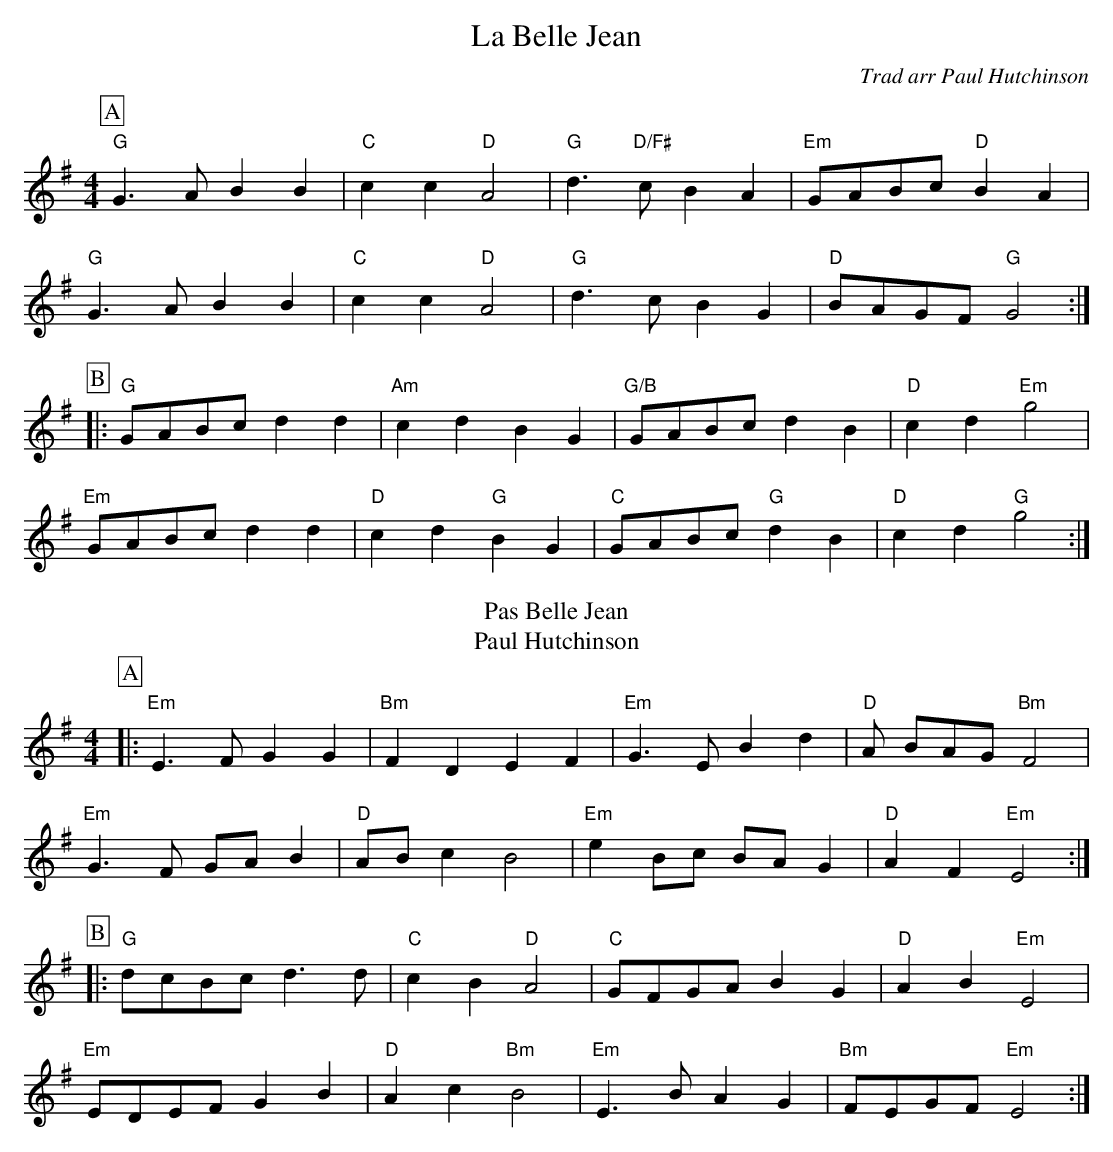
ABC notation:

X:1
T:La Belle Jean
C:Trad arr Paul Hutchinson
L:1/8
M:4/4
K:G
P:A
"G"G3 A B2 B2 |"C" c2 c2"D" A4 |"G" d3"D/F#" c B2 A2 |"Em" GABc"D" B2 A2 |
"G"G3 A B2 B2 | "C" c2 c2"D" A4 | "G"d3 c B2 G2 |"D" BAGF "G"G4 :|
P:B
|:"G"GABc d2 d2 |"Am" c2 d2 B2 G2 |"G/B" GABc d2 B2 | "D" c2 d2"Em" g4 |
"Em" GABc d2 d2 |"D" c2 d2 "G"B2 G2 |"C" GABc "G"d2 B2 |"D" c2 d2 "G"g4 :|
T:Pas Belle Jean
T:Paul Hutchinson
P:A
|: "Em"E3 F G2 G2 | "Bm" F2 D2 E2 F2 |"Em" G3 E B2 d2 |"D" A BAG"Bm" F4 |
"Em" G3 F GA B2 |"D" AB c2 B4 |"Em" e2 Bc BA G2 |"D" A2 F2"Em" E4 :|
P:B
|: "G"dcBc d3 d |"C" c2 B2"D" A4 | "C" GFGA B2 G2 | "D"A2 B2 "Em"E4 |
"Em" EDEF G2 B2 |"D" A2 c2"Bm" B4 |"Em" E3 B A2 G2 | "Bm" FEGF"Em" E4 :|
